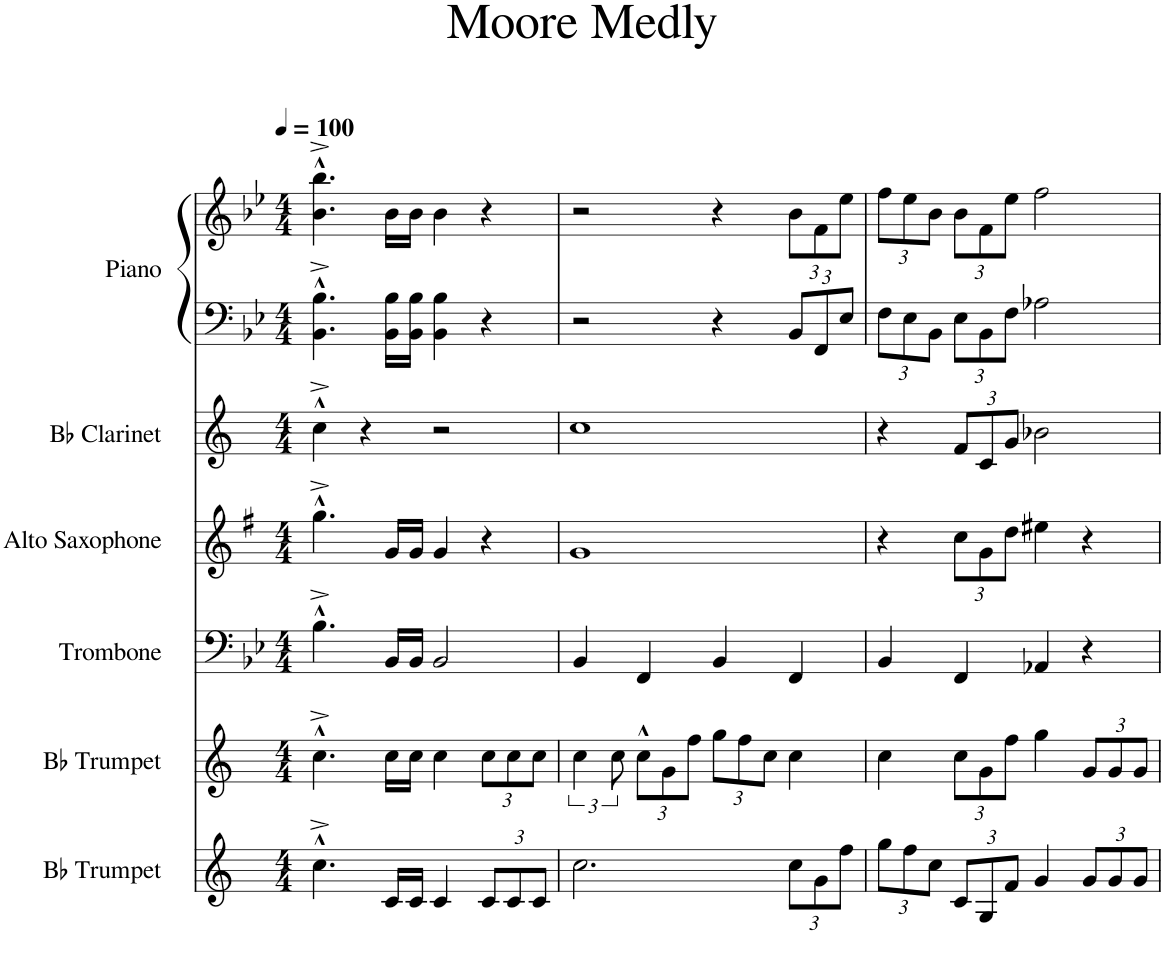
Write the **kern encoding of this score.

**kern	**kern	**kern	**kern	**kern	**kern	**kern
*part6	*part5	*part4	*part3	*part2	*part1	*part1
*staff7	*staff6	*staff5	*staff4	*staff3	*staff2	*staff1
*I"Bb Trumpet	*I"Bb Trumpet	*I"Trombone	*I"Alto Saxophone	*I"Bb Clarinet	*I"Piano	*
*I'Bb Tpt.	*I'Bb Tpt.	*I'Tbn.	*I'A. Sax.	*I'Bb Cl.	*I'Pno.	*
*clefG2	*clefG2	*clefF4	*clefG2	*clefG2	*clefF4	*clefG2
*Trd1c2	*Trd1c2	*	*Trd5c9	*Trd1c2	*	*
*k[]	*k[]	*k[b-e-]	*k[f#]	*k[]	*k[b-e-]	*k[b-e-]
*M4/4	*M4/4	*M4/4	*M4/4	*M4/4	*M4/4	*M4/4
*MM100	*MM100	*MM100	*MM100	*MM100	*MM100	*MM100
=1	=1	=1	=1	=1	=1	=1
4.cc^^^\	4.cc^^^\	4.B-^^^\	4.gg^^^\	4cc^^^\	4.BB-\^^^ 4.B-\^^^	4.b-\^^^ 4.bb-\^^^
.	.	.	.	4r	.	.
16c/LL	16cc\LL	16BB-/LL	16g/LL	.	16BB-\ 16B-\LL	16b-\LL
16c/JJ	16cc\JJ	16BB-/JJ	16g/JJ	.	16BB-\ 16B-\JJ	16b-\JJ
4c/	4cc\	2BB-/	4g/	2r	4BB-\ 4B-\	4b-\
*Xbrackettup	*Xbrackettup	*	*	*	*	*
12c/L	12cc\L	.	4r	.	4r	4r
12c/	12cc\	.	.	.	.	.
12c/J	12cc\J	.	.	.	.	.
=2	=2	=2	=2	=2	=2	=2
*	*brackettup	*	*	*	*	*
2.cc\	6cc\	4BB-/	1g	1cc	2r	2r
.	12cc\	.	.	.	.	.
*	*Xbrackettup	*	*	*	*	*
.	12cc^^\L	4FF/	.	.	.	.
.	12g\	.	.	.	.	.
.	12ff\J	.	.	.	.	.
.	12gg\L	4BB-/	.	.	4r	4r
.	12ff\	.	.	.	.	.
.	12cc\J	.	.	.	.	.
*	*	*	*	*	*Xbrackettup	*Xbrackettup
12cc\L	4cc\	4FF/	.	.	12BB-/L	12b-\L
12g\	.	.	.	.	12FF/	12f\
12ff\J	.	.	.	.	12E-/J	12ee-\J
=3	=3	=3	=3	=3	=3	=3
12gg\L	4cc\	4BB-/	4r	4r	12F\L	12ff\L
12ff\	.	.	.	.	12E-\	12ee-\
12cc\J	.	.	.	.	12BB-\J	12b-\J
*	*	*	*Xbrackettup	*Xbrackettup	*	*
12c/L	12cc\L	4FF/	12cc\L	12f/L	12E-\L	12b-\L
12G/	12g\	.	12g\	12c/	12BB-\	12f\
12f/J	12ff\J	.	12dd\J	12g/J	12F\J	12ee-\J
4g/	4gg\	4AA-X/	4ee#X\	2b-X\	2A-X\	2ff\
12g/L	12g/L	4r	4r	.	.	.
12g/	12g/	.	.	.	.	.
12g/J	12g/J	.	.	.	.	.
=	=	=	=	=	=	=
*-	*-	*-	*-	*-	*-	*-
